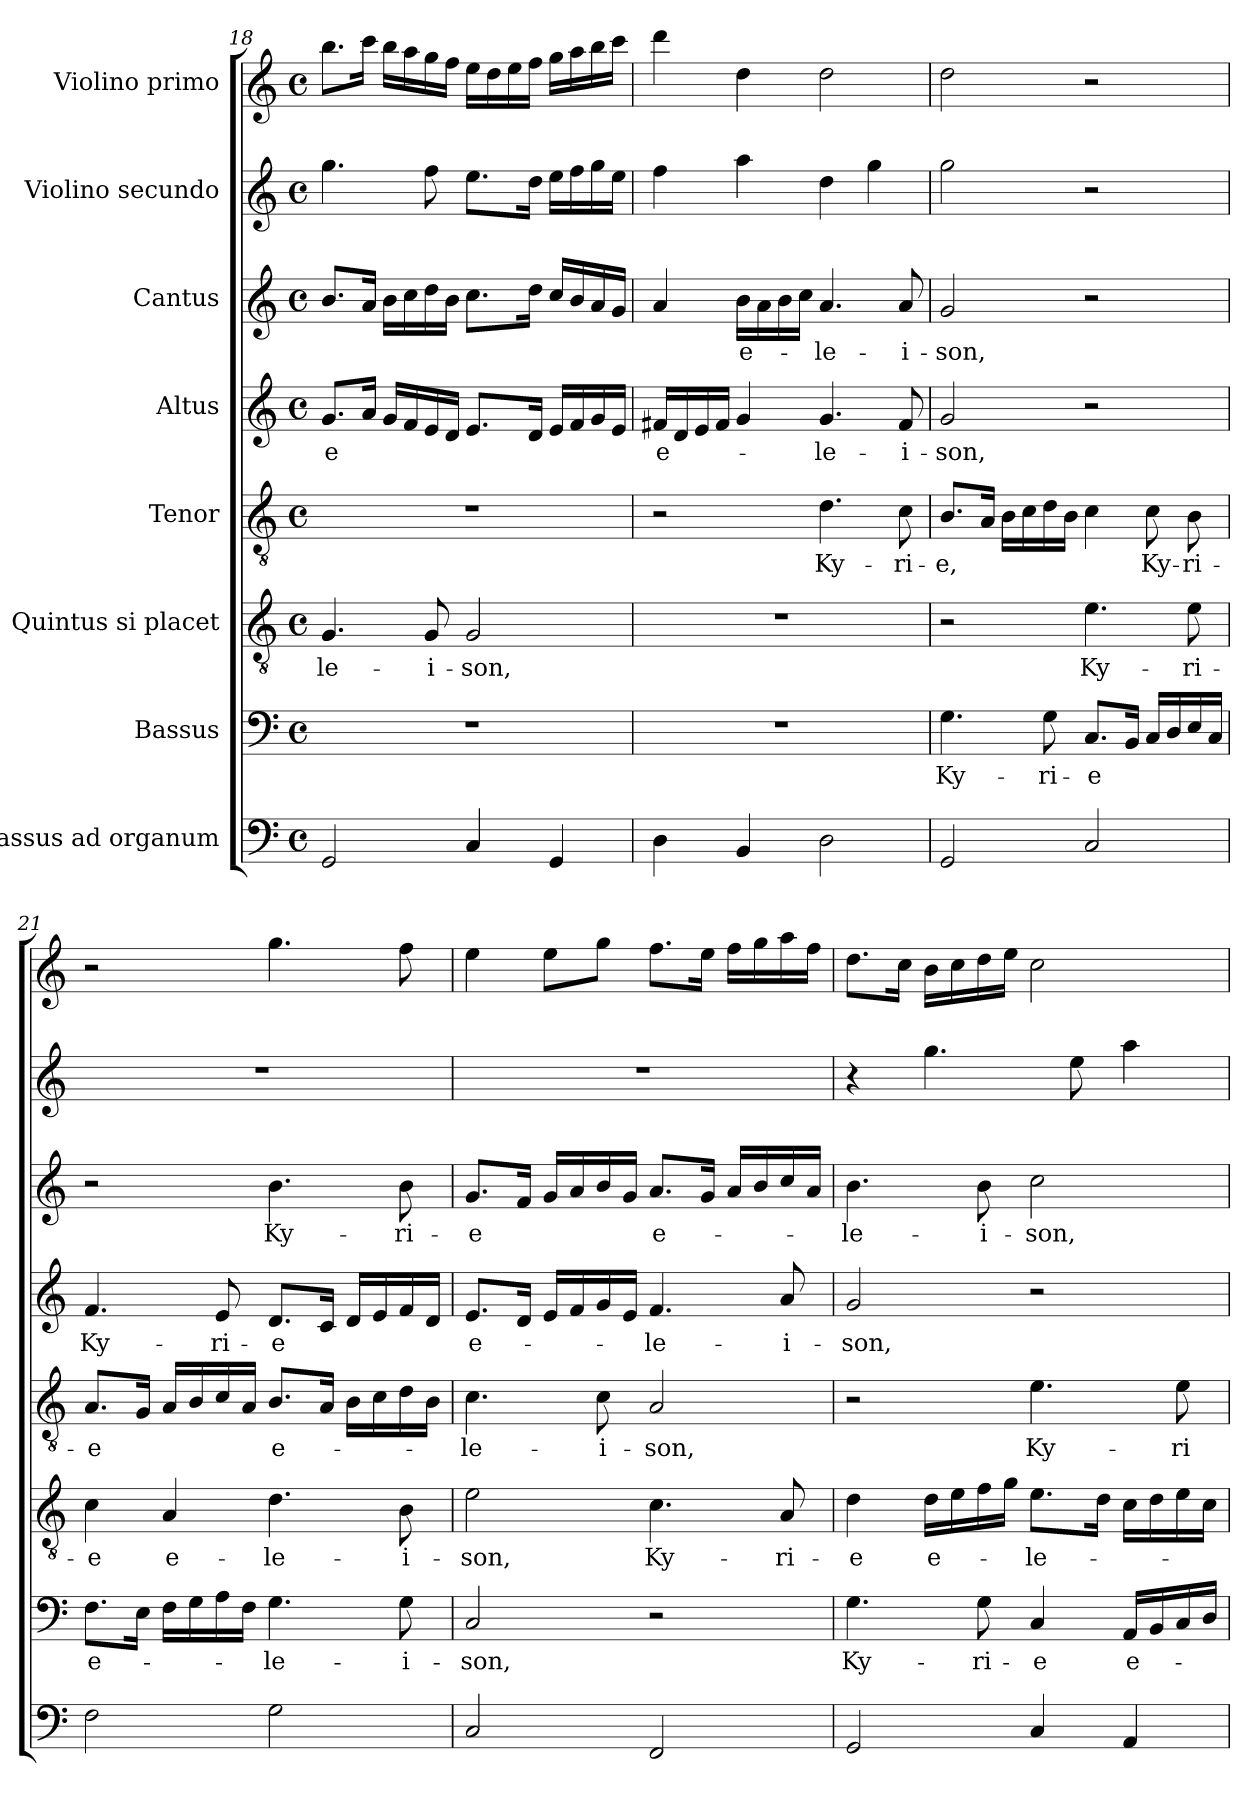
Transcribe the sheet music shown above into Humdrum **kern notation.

**kern	**kern	**text	**kern	**text	**kern	**text	**kern	**text	**kern	**text	**kern	**kern
*part8	*part7	*part7	*part6	*part6	*part5	*part5	*part4	*part4	*part3	*part3	*part2	*part1
*staff8	*staff7	*staff7	*staff6	*staff6	*staff5	*staff5	*staff4	*staff4	*staff3	*staff3	*staff2	*staff1
*I"Bassus ad organum	*I"Bassus	*	*I"Quintus si placet	*	*I"Tenor	*	*I"Altus	*	*I"Cantus	*	*I"Violino secundo	*I"Violino primo
!!LO:LB:g=z
*clefF4	*clefF4	*	*clefGv2	*	*clefGv2	*	*clefG2	*	*clefG2	*	*clefG2	*clefG2
*k[]	*k[]	*	*k[]	*	*k[]	*	*k[]	*	*k[]	*	*k[]	*k[]
*C:	*C:	*	*C:	*	*C:	*	*C:	*	*C:	*	*C:	*C:
*M4/4	*M4/4	*	*M4/4	*	*M4/4	*	*M4/4	*	*M4/4	*	*M4/4	*M4/4
*met(c)	*met(c)	*	*met(c)	*	*met(c)	*	*met(c)	*	*met(c)	*	*met(c)	*met(c)
=18	=18	=18	=18	=18	=18	=18	=18	=18	=18	=18	=18	=18
!	!	!	!	!LO:LY:b	!	!	!	!LO:LY:b	!	!	!	!
2GG/	1r	.	4.G/	-le-	1r	.	8.g/L	-e	8.b/L	.	4.gg\	8.bb\L
.	.	.	.	.	.	.	16a/Jk	.	16a/Jk	.	.	16ccc\Jk
.	.	.	.	.	.	.	16g/LL	.	16b\LL	.	.	16bb\LL
.	.	.	.	.	.	.	16f/	.	16cc\	.	.	16aa\
!	!	!	!	!LO:LY:b	!	!	!	!	!	!	!	!
.	.	.	8G/	-i-	.	.	16e/	.	16dd\	.	8ff\	16gg\
.	.	.	.	.	.	.	16d/JJ	.	16b\JJ	.	.	16ff\JJ
!	!	!	!	!LO:LY:b	!	!	!	!	!	!	!	!
4C/	.	.	2G/	-son,	.	.	8.e/L	.	8.cc\L	.	8.ee\L	16ee\LL
.	.	.	.	.	.	.	.	.	.	.	.	16dd\
.	.	.	.	.	.	.	.	.	.	.	.	16ee\
.	.	.	.	.	.	.	16d/Jk	.	16dd\Jk	.	16dd\Jk	16ff\JJ
4GG/	.	.	.	.	.	.	16e/LL	.	16cc/LL	.	16ee\LL	16gg\LL
.	.	.	.	.	.	.	16f/	.	16b/	.	16ff\	16aa\
.	.	.	.	.	.	.	16g/	.	16a/	.	16gg\	16bb\
.	.	.	.	.	.	.	16e/JJ	.	16g/JJ	.	16ee\JJ	16ccc\JJ
=19	=19	=19	=19	=19	=19	=19	=19	=19	=19	=19	=19	=19
!	!	!	!	!	!	!	!	!LO:LY:b	!	!	!	!
4D\	1r	.	1r	.	2r	.	16f#X/LL	e-	4a/	.	4ff\	4ddd\
.	.	.	.	.	.	.	16d/	.	.	.	.	.
.	.	.	.	.	.	.	16e/	.	.	.	.	.
.	.	.	.	.	.	.	16f#/JJ	.	.	.	.	.
!	!	!	!	!	!	!	!	!	!	!LO:LY:b	!	!
4BB/	.	.	.	.	.	.	4g/	.	16b\LL	e-	4aa\	4dd\
.	.	.	.	.	.	.	.	.	16a\	.	.	.
.	.	.	.	.	.	.	.	.	16b\	.	.	.
.	.	.	.	.	.	.	.	.	16cc\JJ	.	.	.
!	!	!	!	!	!	!LO:LY:b	!	!LO:LY:b	!	!LO:LY:b	!	!
2D\	.	.	.	.	4.d\	Ky-	4.g/	-le-	4.a/	-le-	4dd\	2dd\
.	.	.	.	.	.	.	.	.	.	.	4gg\	.
!	!	!	!	!	!	!LO:LY:b	!	!LO:LY:b	!	!LO:LY:b	!	!
.	.	.	.	.	8c\	-ri-	8f#/	-i-	8a/	-i-	.	.
=20	=20	=20	=20	=20	=20	=20	=20	=20	=20	=20	=20	=20
!	!	!LO:LY:b	!	!	!	!LO:LY:b	!	!LO:LY:b	!	!LO:LY:b	!	!
2GG/	4.G\	Ky-	2r	.	8.B/L	-e,	2g/	-son,	2g/	-son,	2gg\	2dd\
.	.	.	.	.	16A/Jk	.	.	.	.	.	.	.
.	.	.	.	.	16B\LL	.	.	.	.	.	.	.
.	.	.	.	.	16c\	.	.	.	.	.	.	.
!	!	!LO:LY:b	!	!	!	!	!	!	!	!	!	!
.	8G\	-ri-	.	.	16d\	.	.	.	.	.	.	.
.	.	.	.	.	16B\JJ	.	.	.	.	.	.	.
!	!	!LO:LY:b	!	!LO:LY:b	!	!	!	!	!	!	!	!
2C/	8.C/L	-e	4.e\	Ky-	4c\	.	2r	.	2r	.	2r	2r
.	16BB/Jk	.	.	.	.	.	.	.	.	.	.	.
!	!	!	!	!	!	!LO:LY:b	!	!	!	!	!	!
.	16C/LL	.	.	.	8c\	Ky-	.	.	.	.	.	.
.	16D/	.	.	.	.	.	.	.	.	.	.	.
!	!	!	!	!LO:LY:b	!	!LO:LY:b	!	!	!	!	!	!
.	16E/	.	8e\	-ri-	8B\	-ri-	.	.	.	.	.	.
.	16C/JJ	.	.	.	.	.	.	.	.	.	.	.
=21	=21	=21	=21	=21	=21	=21	=21	=21	=21	=21	=21	=21
!	!	!LO:LY:b	!	!LO:LY:b	!	!LO:LY:b	!	!LO:LY:b	!	!	!	!
2F\	8.F\L	e-	4c\	-e	8.A/L	-e	4.f/	Ky-	2r	.	1r	2r
.	16E\Jk	.	.	.	16G/Jk	.	.	.	.	.	.	.
!	!	!	!	!LO:LY:b	!	!	!	!	!	!	!	!
.	16F\LL	.	4A/	e-	16A/LL	.	.	.	.	.	.	.
.	16G\	.	.	.	16B/	.	.	.	.	.	.	.
!	!	!	!	!	!	!	!	!LO:LY:b	!	!	!	!
.	16A\	.	.	.	16c/	.	8e/	-ri-	.	.	.	.
.	16F\JJ	.	.	.	16A/JJ	.	.	.	.	.	.	.
!	!	!LO:LY:b	!	!LO:LY:b	!	!LO:LY:b	!	!LO:LY:b	!	!LO:LY:b	!	!
2G\	4.G\	-le-	4.d\	-le-	8.B/L	e-	8.d/L	-e	4.b\	Ky-	.	4.gg\
.	.	.	.	.	16A/Jk	.	16c/Jk	.	.	.	.	.
.	.	.	.	.	16B\LL	.	16d/LL	.	.	.	.	.
.	.	.	.	.	16c\	.	16e/	.	.	.	.	.
!	!	!LO:LY:b	!	!LO:LY:b	!	!	!	!	!	!LO:LY:b	!	!
.	8G\	-i-	8B\	-i-	16d\	.	16f/	.	8b\	-ri-	.	8ff\
.	.	.	.	.	16B\JJ	.	16d/JJ	.	.	.	.	.
!!LO:PB:g=z
=22	=22	=22	=22	=22	=22	=22	=22	=22	=22	=22	=22	=22
!	!	!LO:LY:b	!	!LO:LY:b	!	!LO:LY:b	!	!LO:LY:b	!	!LO:LY:b	!	!
2C/	2C/	-son,	2e\	-son,	4.c\	-le-	8.e/L	e-	8.g/L	-e	1r	4ee\
.	.	.	.	.	.	.	16d/Jk	.	16f/Jk	.	.	.
.	.	.	.	.	.	.	16e/LL	.	16g/LL	.	.	8ee\L
.	.	.	.	.	.	.	16f/	.	16a/	.	.	.
!	!	!	!	!	!	!LO:LY:b	!	!	!	!	!	!
.	.	.	.	.	8c\	-i-	16g/	.	16b/	.	.	8gg\J
.	.	.	.	.	.	.	16e/JJ	.	16g/JJ	.	.	.
!	!	!	!	!LO:LY:b	!	!LO:LY:b	!	!LO:LY:b	!	!LO:LY:b	!	!
2FF/	2r	.	4.c\	Ky-	2A/	-son,	4.f/	-le-	8.a/L	e-	.	8.ff\L
.	.	.	.	.	.	.	.	.	16g/Jk	.	.	16ee\Jk
.	.	.	.	.	.	.	.	.	16a/LL	.	.	16ff\LL
.	.	.	.	.	.	.	.	.	16b/	.	.	16gg\
!	!	!	!	!LO:LY:b	!	!	!	!LO:LY:b	!	!	!	!
.	.	.	8A/	-ri-	.	.	8a/	-i-	16cc/	.	.	16aa\
.	.	.	.	.	.	.	.	.	16a/JJ	.	.	16ff\JJ
=23	=23	=23	=23	=23	=23	=23	=23	=23	=23	=23	=23	=23
!	!	!LO:LY:b	!	!LO:LY:b	!	!	!	!LO:LY:b	!	!LO:LY:b	!	!
2GG/	4.G\	Ky-	4d\	-e	2r	.	2g/	-son,	4.b\	-le-	4r	8.dd\L
.	.	.	.	.	.	.	.	.	.	.	.	16cc\Jk
!	!	!	!	!LO:LY:b	!	!	!	!	!	!	!	!
.	.	.	16d\LL	e-	.	.	.	.	.	.	4.gg\	16b\LL
.	.	.	16e\	.	.	.	.	.	.	.	.	16cc\
!	!	!LO:LY:b	!	!	!	!	!	!	!	!LO:LY:b	!	!
.	8G\	-ri-	16f\	.	.	.	.	.	8b\	-i-	.	16dd\
.	.	.	16g\JJ	.	.	.	.	.	.	.	.	16ee\JJ
!	!	!LO:LY:b	!	!LO:LY:b	!	!LO:LY:b	!	!	!	!LO:LY:b	!	!
4C/	4C/	-e	8.e\L	-le-	4.e\	Ky-	2r	.	2cc\	-son,	.	2cc\
.	.	.	.	.	.	.	.	.	.	.	8ee\	.
.	.	.	16d\Jk	.	.	.	.	.	.	.	.	.
!	!	!LO:LY:b	!	!	!	!	!	!	!	!	!	!
4AA/	16AA/LL	e-	16c\LL	.	.	.	.	.	.	.	4aa\	.
.	16BB/	.	16d\	.	.	.	.	.	.	.	.	.
!	!	!	!	!	!	!LO:LY:b	!	!	!	!	!	!
.	16C/	.	16e\	.	8e\	-ri-	.	.	.	.	.	.
.	16D/JJ	.	16c\JJ	.	.	.	.	.	.	.	.	.
=	=	=	=	=	=	=	=	=	=	=	=	=
*-	*-	*-	*-	*-	*-	*-	*-	*-	*-	*-	*-	*-
